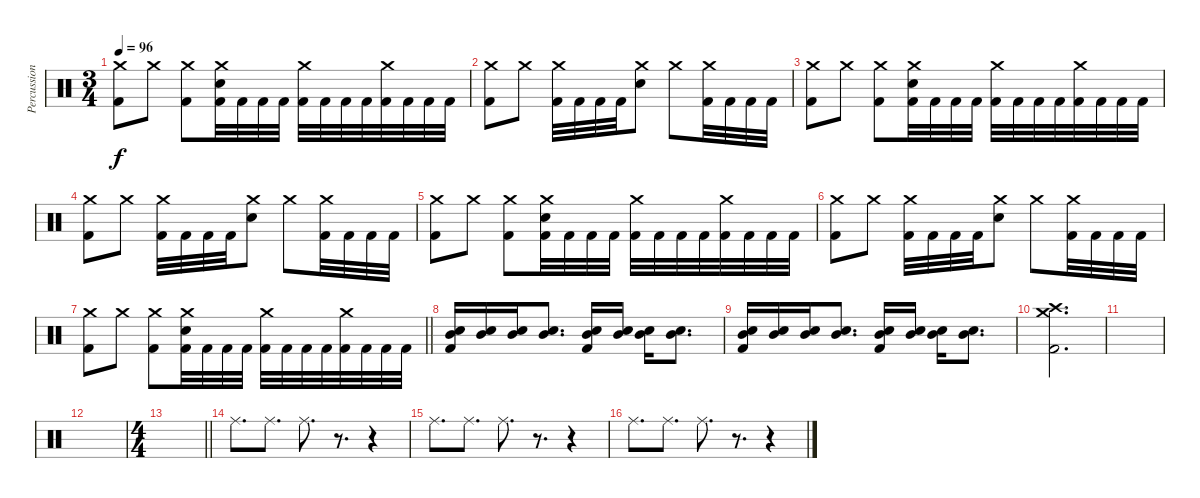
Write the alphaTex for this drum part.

\track ("Percussion" "Percussion") {instrument percussion}
\staff {score}
\articulation defaults
\ts (3 4)
\tempo 96
\clef neutral
\ks c
("Crash medium (hit)" "Kick (hit) 2").8{dy f} "Crash medium (hit)".8 ("Crash medium (hit)" "Kick (hit) 2").8 ("Crash medium (hit)" "Electric Snare (hit)" "Kick (hit) 2").32 "Kick (hit) 2".32 "Kick (hit) 2".32 "Kick (hit) 2".32 ("Crash medium (hit)" "Kick (hit) 2").32 "Kick (hit) 2".32 "Kick (hit) 2".32 "Kick (hit) 2".32 ("Crash medium (hit)" "Kick (hit) 2").32 "Kick (hit) 2".32 "Kick (hit) 2".32 "Kick (hit) 2".32 |
("Crash medium (hit)" "Kick (hit) 2").8 "Crash medium (hit)".8 ("Crash medium (hit)" "Kick (hit) 2").32 "Kick (hit) 2".32 "Kick (hit) 2".32 "Kick (hit) 2".32 ("Crash medium (hit)" "Electric Snare (hit)").8 "Crash medium (hit)".8 ("Crash medium (hit)" "Kick (hit) 2").32 "Kick (hit) 2".32 "Kick (hit) 2".32 "Kick (hit) 2".32 |
("Crash medium (hit)" "Kick (hit) 2").8 "Crash medium (hit)".8 ("Crash medium (hit)" "Kick (hit) 2").8 ("Crash medium (hit)" "Electric Snare (hit)" "Kick (hit) 2").32 "Kick (hit) 2".32 "Kick (hit) 2".32 "Kick (hit) 2".32 ("Crash medium (hit)" "Kick (hit) 2").32 "Kick (hit) 2".32 "Kick (hit) 2".32 "Kick (hit) 2".32 ("Crash medium (hit)" "Kick (hit) 2").32 "Kick (hit) 2".32 "Kick (hit) 2".32 "Kick (hit) 2".32 |
("Crash medium (hit)" "Kick (hit) 2").8 "Crash medium (hit)".8 ("Crash medium (hit)" "Kick (hit) 2").32 "Kick (hit) 2".32 "Kick (hit) 2".32 "Kick (hit) 2".32 ("Crash medium (hit)" "Electric Snare (hit)").8 "Crash medium (hit)".8 ("Crash medium (hit)" "Kick (hit) 2").32 "Kick (hit) 2".32 "Kick (hit) 2".32 "Kick (hit) 2".32 |
("Crash medium (hit)" "Kick (hit) 2").8 "Crash medium (hit)".8 ("Crash medium (hit)" "Kick (hit) 2").8 ("Crash medium (hit)" "Electric Snare (hit)" "Kick (hit) 2").32 "Kick (hit) 2".32 "Kick (hit) 2".32 "Kick (hit) 2".32 ("Crash medium (hit)" "Kick (hit) 2").32 "Kick (hit) 2".32 "Kick (hit) 2".32 "Kick (hit) 2".32 ("Crash medium (hit)" "Kick (hit) 2").32 "Kick (hit) 2".32 "Kick (hit) 2".32 "Kick (hit) 2".32 |
("Crash medium (hit)" "Kick (hit) 2").8 "Crash medium (hit)".8 ("Crash medium (hit)" "Kick (hit) 2").32 "Kick (hit) 2".32 "Kick (hit) 2".32 "Kick (hit) 2".32 ("Crash medium (hit)" "Electric Snare (hit)").8 "Crash medium (hit)".8 ("Crash medium (hit)" "Kick (hit) 2").32 "Kick (hit) 2".32 "Kick (hit) 2".32 "Kick (hit) 2".32 |
\barLineRight lightlight
("Crash medium (hit)" "Kick (hit) 2").8 "Crash medium (hit)".8 ("Crash medium (hit)" "Kick (hit) 2").8 ("Crash medium (hit)" "Electric Snare (hit)" "Kick (hit) 2").32 "Kick (hit) 2".32 "Kick (hit) 2".32 "Kick (hit) 2".32 ("Crash medium (hit)" "Kick (hit) 2").32 "Kick (hit) 2".32 "Kick (hit) 2".32 "Kick (hit) 2".32 ("Crash medium (hit)" "Kick (hit) 2").32 "Kick (hit) 2".32 "Kick (hit) 2".32 "Kick (hit) 2".32 |
("Electric Snare (hit)" "Mid Tom (hit)" "Kick (hit) 2").16 ("Electric Snare (hit)" "Mid Tom (hit)").16 ("Electric Snare (hit)" "Mid Tom (hit)").16 ("Electric Snare (hit)" "Mid Tom (hit)").8{d} ("Electric Snare (hit)" "Mid Tom (hit)" "Kick (hit) 2").16 ("Electric Snare (hit)" "Mid Tom (hit)").16 ("Electric Snare (hit)" "Mid Tom (hit)").16 ("Electric Snare (hit)" "Mid Tom (hit)").8{d} |
("Electric Snare (hit)" "Mid Tom (hit)" "Kick (hit) 2").16 ("Electric Snare (hit)" "Mid Tom (hit)").16 ("Electric Snare (hit)" "Mid Tom (hit)").16 ("Electric Snare (hit)" "Mid Tom (hit)").8{d} ("Electric Snare (hit)" "Mid Tom (hit)" "Kick (hit) 2").16 ("Electric Snare (hit)" "Mid Tom (hit)").16 ("Electric Snare (hit)" "Mid Tom (hit)").16 ("Electric Snare (hit)" "Mid Tom (hit)").8{d} |
("Crash medium (hit)" "Crash high (hit)" "Kick (hit) 2").2{d} |
|
|
\ts (4 4)
\barLineRight lightlight
|
"Ride (middle)".8{d} "Ride (middle)".8{d} "Ride (middle)".8{d} r.8{d} r.4 |
"Ride (middle)".8{d} "Ride (middle)".8{d} "Ride (middle)".8{d} r.8{d} r.4 |
"Ride (middle)".8{d} "Ride (middle)".8{d} "Ride (middle)".8{d} r.8{d} r.4
